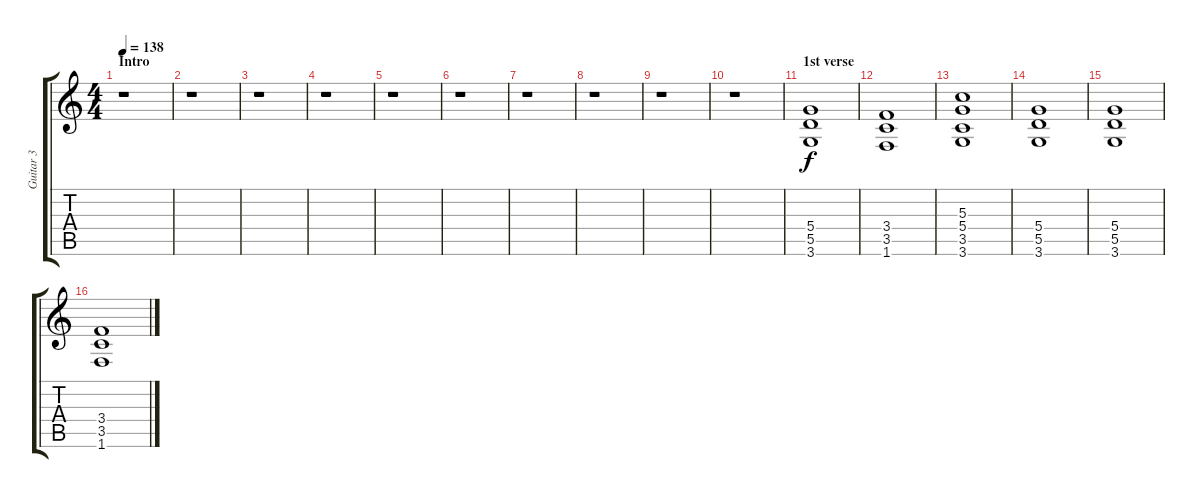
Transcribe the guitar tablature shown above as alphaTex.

\track ("Guitar 3" "Guitar 3") {instrument distortionguitar}
\staff {score tabs}
\tuning (E4 B3 G3 D3 A2 E2) {hide}
\ts (4 4)
\section ("" "Intro")
\tempo 138
\clef g2
\ks c
r.1{dy f instrument distortionguitar} |
r.1 |
r.1 |
r.1 |
r.1 |
r.1 |
r.1 |
r.1 |
r.1 |
r.1 |
\section ("" "1st verse")
(5.4 5.5 3.6).1 |
(3.4 3.5 1.6).1 |
(5.3 5.4 3.5 3.6).1 |
(5.4 5.5 3.6).1 |
(5.4 5.5 3.6).1 |
(3.4 3.5 1.6).1
